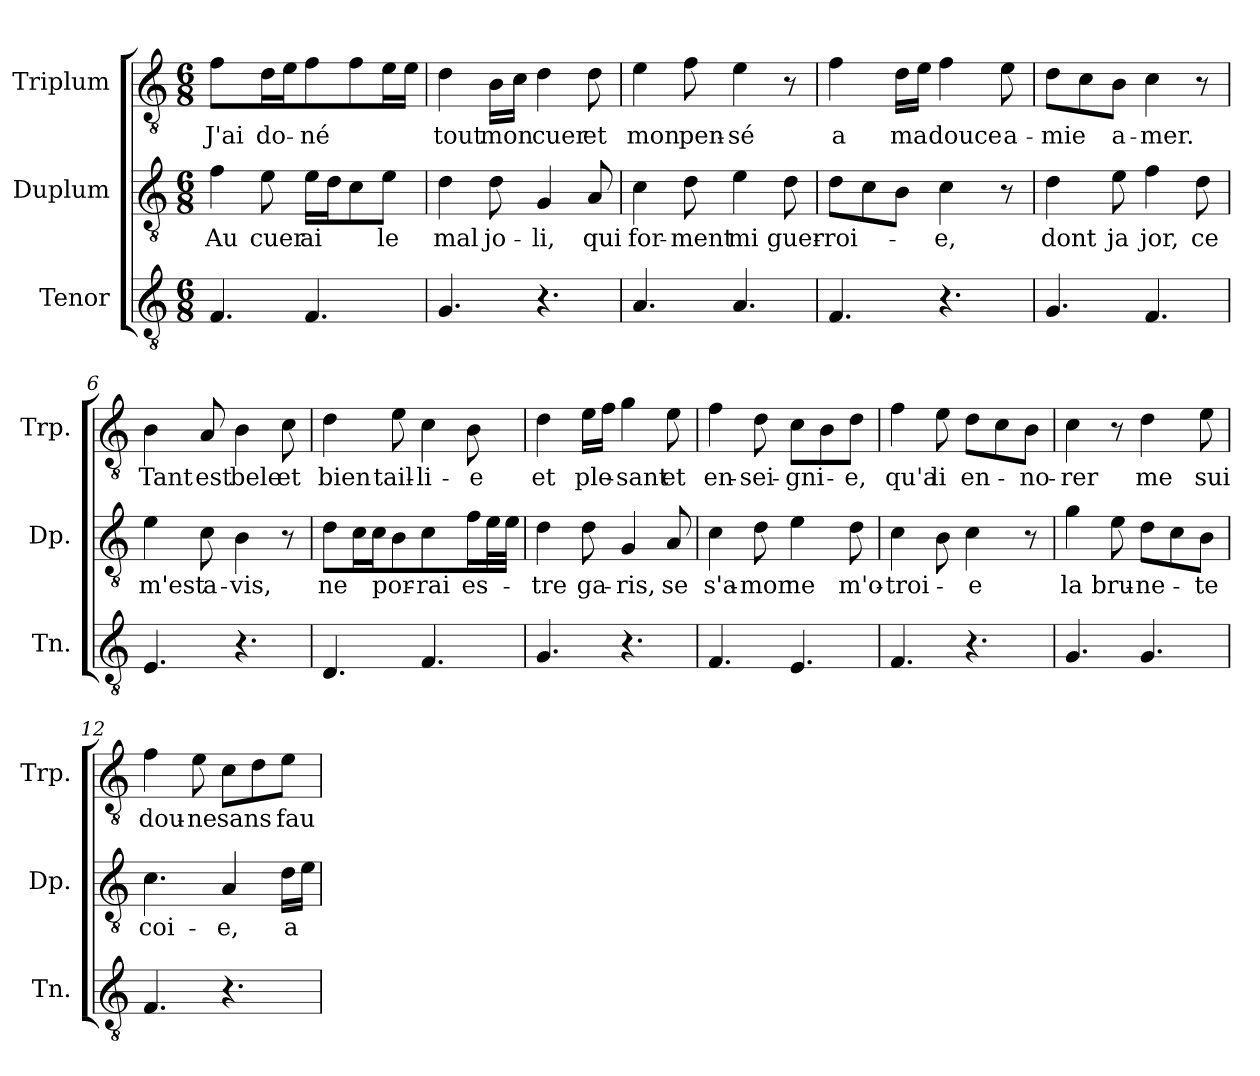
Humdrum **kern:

**kern	**kern	**text	**kern	**text
*part3	*part2	*part2	*part1	*part1
*staff3	*staff2	*staff2	*staff1	*staff1
*I"Tenor	*I"Duplum	*	*I"Triplum	*
*I'Tn.	*I'Dp.	*	*I'Trp.	*
*clefGv2	*clefGv2	*	*clefGv2	*
*k[]	*k[]	*	*k[]	*
*M6/8	*M6/8	*	*M6/8	*
=1	=1	=1	=1	=1
!	!	!LO:LY:b	!	!LO:LY:b
4.F/	4f\	Au	4f\	J'ai
!	!	!LO:LY:b	!	!LO:LY:b
.	8e\	cuer	16d\LL	do-
.	.	.	16e\JJ	.
!	!	!LO:LY:b	!	!LO:LY:b
4.F/	16e\LL	ai	8f\L	-né
.	16d\J	.	.	.
.	8c\	.	8f\	.
!	!	!LO:LY:b	!	!
*	*	*	*tremolo	*
.	8e\J	le	16e\	.
.	.	.	16e\JJ	.
*	*	*	*Xtremolo	*
=2	=2	=2	=2	=2
!	!	!LO:LY:b	!	!LO:LY:b
4.G/	4d\	mal	4d\	tout
!	!	!LO:LY:b	!	!LO:LY:b
.	8d\	jo-	16B\LL	mon
.	.	.	16c\JJ	.
!	!	!LO:LY:b	!	!LO:LY:b
4.r	4G/	-li,	4d\	cuer
!	!	!LO:LY:b	!	!LO:LY:b
.	8A/	qui	8d\	et
=3	=3	=3	=3	=3
!	!	!LO:LY:b	!	!LO:LY:b
4.A/	4c\	for-	4e\	mon
!	!	!LO:LY:b	!	!LO:LY:b
.	8d\	-ment	8f\	pen-
!	!	!LO:LY:b	!	!LO:LY:b
4.A/	4e\	mi	4e\	-sé
!	!	!LO:LY:b	!	!
.	8d\	guer-	8r	.
=4	=4	=4	=4	=4
!	!	!LO:LY:b	!	!LO:LY:b
4.F/	8d\L	-roi-	4f\	a
.	8c\	.	.	.
!	!	!	!	!LO:LY:b
.	8B\J	.	16d\LL	ma
.	.	.	16e\JJ	.
!	!	!LO:LY:b	!	!LO:LY:b
4.r	4c\	-e,	4f\	douce
!	!	!	!	!LO:LY:b
.	8r	.	8e\	a-
=5	=5	=5	=5	=5
!	!	!LO:LY:b	!	!LO:LY:b
4.G/	4d\	dont	8d\L	-mie
.	.	.	8c\	.
!	!	!LO:LY:b	!	!LO:LY:b
.	8e\	ja	8B\J	a-
!	!	!LO:LY:b	!	!LO:LY:b
4.F/	4f\	jor,	4c\	-mer.
!	!	!LO:LY:b	!	!
.	8d\	ce	8r	.
!!LO:LB:g=z
=6	=6	=6	=6	=6
!	!	!LO:LY:b	!	!LO:LY:b
4.E/	4e\	m'est	4B\	Tant
!	!	!LO:LY:b	!	!LO:LY:b
.	8c\	a-	8A/	est
!	!	!LO:LY:b	!	!LO:LY:b
4.r	4B\	-vis,	4B\	bele
!	!	!	!	!LO:LY:b
.	8r	.	8c\	et
=7	=7	=7	=7	=7
!	!	!LO:LY:b	!	!LO:LY:b
4.D/	8d\L	ne	4d\	bien
*	*tremolo	*	*	*
.	16c\	.	.	.
.	16c\	.	.	.
*	*Xtremolo	*	*	*
!	!	!LO:LY:b	!	!LO:LY:b
.	8B\J	por-	8e\	tail-
!	!	!LO:LY:b	!	!LO:LY:b
4.F/	4c\	-rai	4c\	-li-
!	!	!LO:LY:b	!	!LO:LY:b
.	16f\LL	es-	8B\	-e
*	*tremolo	*	*	*
.	32e\	.	.	.
.	32e\JJJ	.	.	.
*	*Xtremolo	*	*	*
=8	=8	=8	=8	=8
!	!	!LO:LY:b	!	!LO:LY:b
4.G/	4d\	-tre	4d\	et
!	!	!LO:LY:b	!	!LO:LY:b
.	8d\	ga-	16e\LL	ple-
.	.	.	16f\JJ	.
!	!	!LO:LY:b	!	!LO:LY:b
4.r	4G/	-ris,	4g\	-sant
!	!	!LO:LY:b	!	!LO:LY:b
.	8A/	se	8e\	et
=9	=9	=9	=9	=9
!	!	!LO:LY:b	!	!LO:LY:b
4.F/	4c\	s'a-	4f\	en-
!	!	!LO:LY:b	!	!LO:LY:b
.	8d\	-mor	8d\	-sei-
!	!	!LO:LY:b	!	!LO:LY:b
4.E/	4e\	ne	8c\L	-gni-
.	.	.	8B\	.
!	!	!LO:LY:b	!	!LO:LY:b
.	8d\	m'o-	8d\J	-e,
=10	=10	=10	=10	=10
!	!	!LO:LY:b	!	!LO:LY:b
4.F/	4c\	-troi-	4f\	qu'a
!	!	!	!	!LO:LY:b
.	8B\	.	8e\	li
!	!	!LO:LY:b	!	!LO:LY:b
4.r	4c\	-e	8d\L	en-
.	.	.	8c\	.
!	!	!	!	!LO:LY:b
.	8r	.	8B\J	-no-
=11	=11	=11	=11	=11
!	!	!LO:LY:b	!	!LO:LY:b
4.G/	4g\	la	4c\	-rer
!	!	!LO:LY:b	!	!
.	8e\	bru-	8r	.
!	!	!LO:LY:b	!	!LO:LY:b
4.G/	8d\L	-ne-	4d\	me
.	8c\	.	.	.
!	!	!LO:LY:b	!	!LO:LY:b
.	8B\J	-te	8e\	sui
!!LO:LB:g=z
=12	=12	=12	=12	=12
!	!	!LO:LY:b	!	!LO:LY:b
4.F/	4.c\	coi-	4f\	dou-
!	!	!	!	!LO:LY:b
.	.	.	8e\	-ne
!	!	!LO:LY:b	!	!LO:LY:b
4.r	4A/	-e,	8c\L	sans
.	.	.	8d\	.
!	!	!LO:LY:b	!	!LO:LY:b
.	16d\LL	a	8e\J	fau-
.	16e\JJ	.	.	.
=	=	=	=	=
*-	*-	*-	*-	*-
